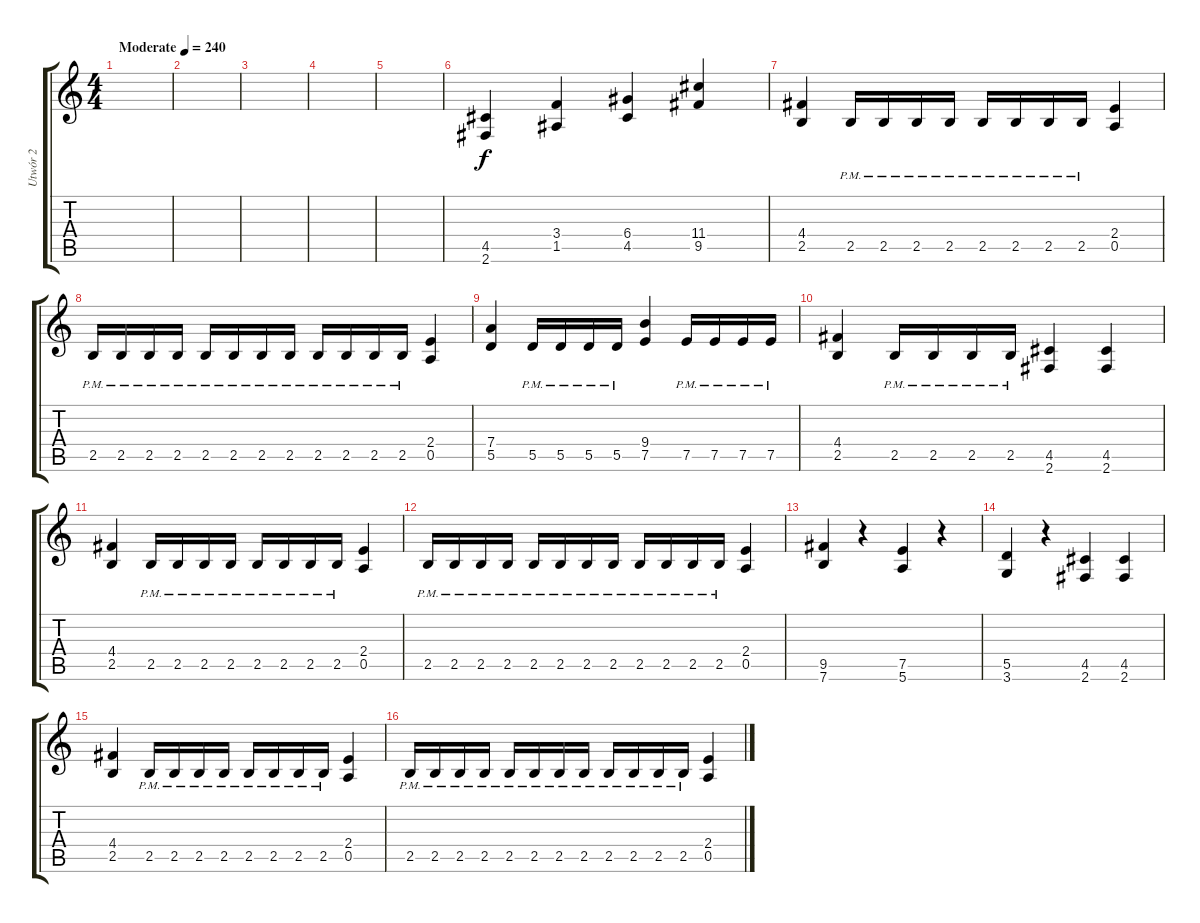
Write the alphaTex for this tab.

\track ("Utwór 2" "Utwór 2") {instrument distortionguitar}
\staff {score tabs}
\tuning (E4 B3 G3 D3 A2 E2) {hide}
\ts (4 4)
\tempo (240 "Moderate")
\clef g2
\ks c
|
|
|
|
|
(4.5 2.6).4 (3.4 1.5).4 (6.4 4.5).4 (11.4 9.5).4 |
(4.4 2.5).4 2.5{pm}.16 2.5{pm}.16 2.5{pm}.16 2.5{pm}.16 2.5{pm}.16 2.5{pm}.16 2.5{pm}.16 2.5{pm}.16 (2.4 0.5).4 |
2.5{pm}.16 2.5{pm}.16 2.5{pm}.16 2.5{pm}.16 2.5{pm}.16 2.5{pm}.16 2.5{pm}.16 2.5{pm}.16 2.5{pm}.16 2.5{pm}.16 2.5{pm}.16 2.5{pm}.16 (2.4 0.5).4 |
(7.4 5.5).4 5.5{pm}.16 5.5{pm}.16 5.5{pm}.16 5.5{pm}.16 (9.4 7.5).4 7.5{pm}.16 7.5{pm}.16 7.5{pm}.16 7.5{pm}.16 |
(4.4 2.5).4 2.5{pm}.16 2.5{pm}.16 2.5{pm}.16 2.5{pm}.16 (4.5 2.6).4 (4.5 2.6).4 |
(4.4 2.5).4 2.5{pm}.16 2.5{pm}.16 2.5{pm}.16 2.5{pm}.16 2.5{pm}.16 2.5{pm}.16 2.5{pm}.16 2.5{pm}.16 (2.4 0.5).4 |
2.5{pm}.16 2.5{pm}.16 2.5{pm}.16 2.5{pm}.16 2.5{pm}.16 2.5{pm}.16 2.5{pm}.16 2.5{pm}.16 2.5{pm}.16 2.5{pm}.16 2.5{pm}.16 2.5{pm}.16 (2.4 0.5).4 |
(9.5 7.6).4 r.4 (7.5 5.6).4 r.4 |
(5.5 3.6).4 r.4 (4.5 2.6).4 (4.5 2.6).4 |
(4.4 2.5).4 2.5{pm}.16 2.5{pm}.16 2.5{pm}.16 2.5{pm}.16 2.5{pm}.16 2.5{pm}.16 2.5{pm}.16 2.5{pm}.16 (2.4 0.5).4 |
2.5{pm}.16 2.5{pm}.16 2.5{pm}.16 2.5{pm}.16 2.5{pm}.16 2.5{pm}.16 2.5{pm}.16 2.5{pm}.16 2.5{pm}.16 2.5{pm}.16 2.5{pm}.16 2.5{pm}.16 (2.4 0.5).4
